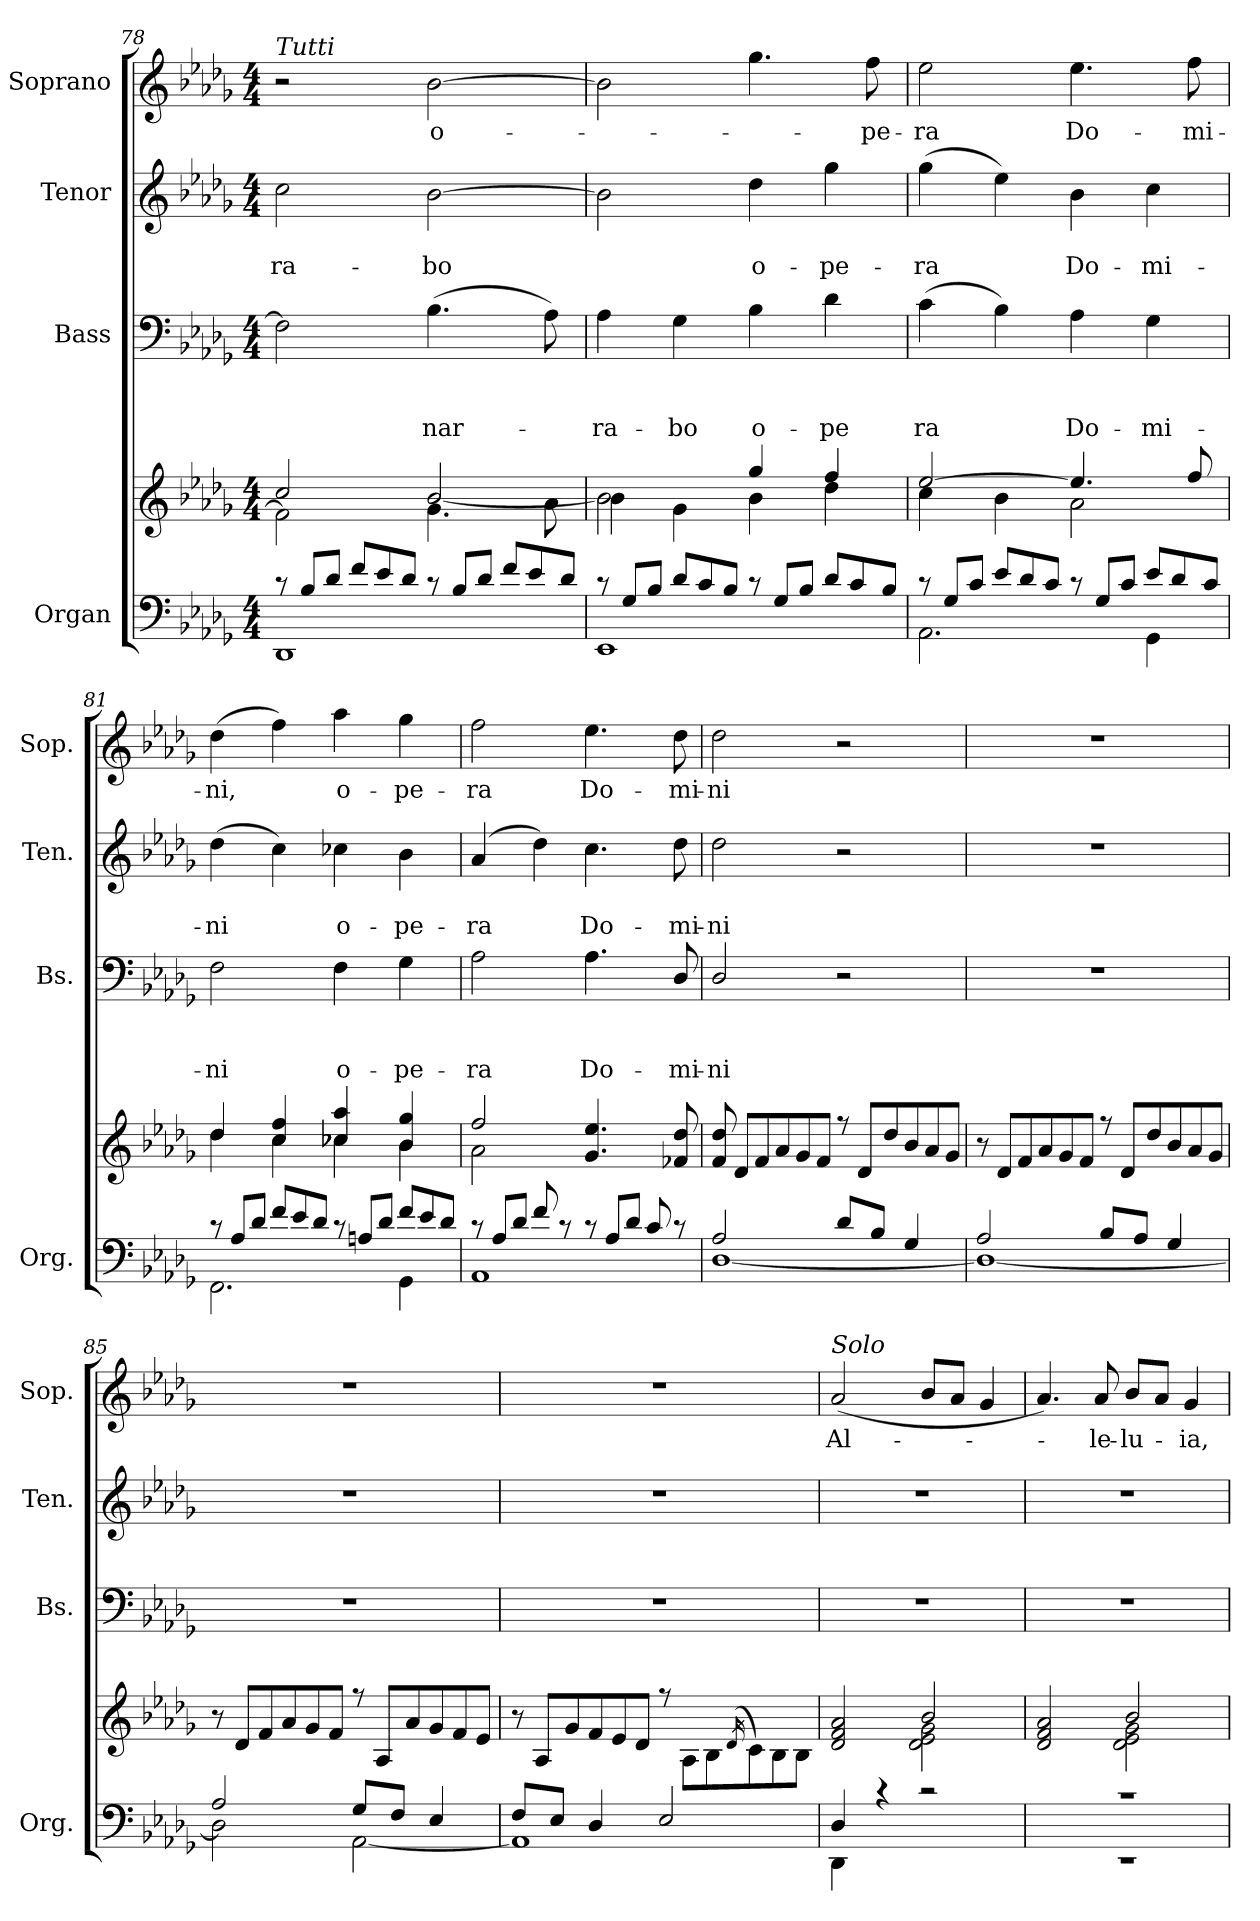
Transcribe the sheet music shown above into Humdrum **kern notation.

**kern	**kern	**kern	**text	**text	**text	**kern	**text	**text	**kern	**text
*part4	*part4	*part3	*part3	*part3	*part3	*part2	*part2	*part2	*part1	*part1
*staff5	*staff4	*staff3	*staff3	*staff3	*staff3	*staff2	*staff2	*staff2	*staff1	*staff1
*I"Organ	*	*I"Bass	*	*	*	*I"Tenor	*	*	*I"Soprano	*
*I'Org.	*	*I'Bs.	*	*	*	*I'Ten.	*	*	*I'Sop.	*
!!LO:LB:g=z
*clefF4	*clefG2	*clefF4	*	*	*	*clefG2	*	*	*clefG2	*
*	*	*	*	*	*	*ITrd7c12	*	*	*	*
*k[b-e-a-d-g-]	*k[b-e-a-d-g-]	*k[b-e-a-d-g-]	*	*	*	*k[b-e-a-d-g-]	*	*	*k[b-e-a-d-g-]	*
*D-:	*D-:	*D-:	*	*	*	*D-:	*	*	*D-:	*
*M4/4	*M4/4	*M4/4	*	*	*	*M4/4	*	*	*M4/4	*
*Xtuplet	*	*	*	*	*	*	*	*	*	*
=78	=78	=78	=78	=78	=78	=78	=78	=78	=78	=78
*^	*^	*	*	*	*	*	*	*	*	*
*	*^	*	*^	*	*	*	*	*	*	*	*	*
!	!	!	!	!	!	!	!	!	!	!	!	!	!LO:TX:a:i:t=Tutti	!
!	!	!	!	!	!	!	!	!	!	!	!	!LO:LY:b	!	!
12rc	1DD-	1ryy	2f\]	2cc/	1ryy	2F\]	.	.	.	2c\	.	-ra-	2r	.
12B-/L	.	.	.	.	.	.	.	.	.	.	.	.	.	.
12d-/J	.	.	.	.	.	.	.	.	.	.	.	.	.	.
12f/L	.	.	.	.	.	.	.	.	.	.	.	.	.	.
12e-/	.	.	.	.	.	.	.	.	.	.	.	.	.	.
12d-/J	.	.	.	.	.	.	.	.	.	.	.	.	.	.
!	!	!	!	!	!	!	!	!	!LO:LY:b	!	!	!LO:LY:b	!	!LO:LY:b
12rc	.	.	4.g-\	[>2b-/	.	(>4.B-\	.	.	nar-	[>2B-\	.	-bo	[>2b-\	o-
12B-/L	.	.	.	.	.	.	.	.	.	.	.	.	.	.
12d-/J	.	.	.	.	.	.	.	.	.	.	.	.	.	.
12f/L	.	.	.	.	.	.	.	.	.	.	.	.	.	.
12e-/	.	.	.	.	.	.	.	.	.	.	.	.	.	.
.	.	.	8a-\	.	.	8A-\)	.	.	.	.	.	.	.	.
12d-/J	.	.	.	.	.	.	.	.	.	.	.	.	.	.
=79	=79	=79	=79	=79	=79	=79	=79	=79	=79	=79	=79	=79	=79	=79
!	!	!	!	!	!	!	!	!	!LO:LY:b	!	!	!	!	!
12rc	1EE-	1ryy	1ryy	2b-\]	4b-\	4A-\	.	.	-ra-	2B-\]	.	.	2b-\]	.
12G-/L	.	.	.	.	.	.	.	.	.	.	.	.	.	.
12B-/J	.	.	.	.	.	.	.	.	.	.	.	.	.	.
!	!	!	!	!	!	!	!	!	!LO:LY:b	!	!	!	!	!
12d-/L	.	.	.	.	4g-\	4G-\	.	.	-bo	.	.	.	.	.
12c/	.	.	.	.	.	.	.	.	.	.	.	.	.	.
12B-/J	.	.	.	.	.	.	.	.	.	.	.	.	.	.
!	!	!	!	!	!	!	!	!	!LO:LY:b	!	!	!LO:LY:b	!	!
12rc	.	.	.	4b-\	4gg-/	4B-\	.	.	o-	4d-\	.	o-	4.gg-\	.
12G-/L	.	.	.	.	.	.	.	.	.	.	.	.	.	.
12B-/J	.	.	.	.	.	.	.	.	.	.	.	.	.	.
!	!	!	!	!	!	!	!	!	!LO:LY:b	!	!	!LO:LY:b	!	!
12d-/L	.	.	.	4dd-\	4ff/	4d-\	.	.	-pe	4g-\	.	-pe-	.	.
12c/	.	.	.	.	.	.	.	.	.	.	.	.	.	.
!	!	!	!	!	!	!	!	!	!	!	!	!	!	!LO:LY:b
.	.	.	.	.	.	.	.	.	.	.	.	.	8ff\	-pe-
12B-/J	.	.	.	.	.	.	.	.	.	.	.	.	.	.
=80	=80	=80	=80	=80	=80	=80	=80	=80	=80	=80	=80	=80	=80	=80
!	!	!	!	!	!	!	!	!	!LO:LY:b	!	!	!LO:LY:b	!	!LO:LY:b
12rc	2.AA-\	1ryy	1ryy	4cc\	[>2ee-/	(>4c\	.	.	ra	(>4g-\	.	-ra	2ee-\	-ra
12G-/L	.	.	.	.	.	.	.	.	.	.	.	.	.	.
12c/J	.	.	.	.	.	.	.	.	.	.	.	.	.	.
12e-/L	.	.	.	4b-\	.	4B-\)	.	.	.	4e-\)	.	.	.	.
12d-/	.	.	.	.	.	.	.	.	.	.	.	.	.	.
12c/J	.	.	.	.	.	.	.	.	.	.	.	.	.	.
!	!	!	!	!	!	!	!	!	!LO:LY:b	!	!	!LO:LY:b	!	!LO:LY:b
12rc	.	.	.	2a-\	4.ee-/]	4A-\	.	.	Do-	4B-\	.	Do-	4.ee-\	Do-
12G-/L	.	.	.	.	.	.	.	.	.	.	.	.	.	.
12c/J	.	.	.	.	.	.	.	.	.	.	.	.	.	.
!	!	!	!	!	!	!	!	!	!LO:LY:b	!	!	!LO:LY:b	!	!
12e-/L	4GG-\	.	.	.	.	4G-\	.	.	-mi-	4c\	.	-mi-	.	.
12d-/	.	.	.	.	.	.	.	.	.	.	.	.	.	.
!	!	!	!	!	!	!	!	!	!	!	!	!	!	!LO:LY:b
.	.	.	.	.	8ff/	.	.	.	.	.	.	.	8ff\	-mi-
12c/J	.	.	.	.	.	.	.	.	.	.	.	.	.	.
!!LO:LB:g=z
=81	=81	=81	=81	=81	=81	=81	=81	=81	=81	=81	=81	=81	=81	=81
!	!	!	!	!	!	!	!	!	!LO:LY:b	!	!	!LO:LY:b	!	!LO:LY:b
12rc	2.FF\	1ryy	1ryy	4dd-\	4dd-/	2F\	.	.	-ni	(>4d-\	.	-ni	(>4dd-\	-ni,
12A-/L	.	.	.	.	.	.	.	.	.	.	.	.	.	.
12d-/J	.	.	.	.	.	.	.	.	.	.	.	.	.	.
12f/L	.	.	.	4cc\	4cc/ 4ff/	.	.	.	.	4c\)	.	.	4ff\)	.
12e-/	.	.	.	.	.	.	.	.	.	.	.	.	.	.
12d-/J	.	.	.	.	.	.	.	.	.	.	.	.	.	.
!	!	!	!	!	!	!	!	!	!LO:LY:b	!	!	!LO:LY:b	!	!LO:LY:b
12rc	.	.	.	4cc-i\	4cc-i/ 4aa-/	4F\	.	.	o-	4c-i\	.	o-	4aa-\	o-
12An/L	.	.	.	.	.	.	.	.	.	.	.	.	.	.
12d-/J	.	.	.	.	.	.	.	.	.	.	.	.	.	.
!	!	!	!	!	!	!	!	!	!LO:LY:b	!	!	!LO:LY:b	!	!LO:LY:b
12f/L	4GG-\	.	.	4b-\	4b-/ 4gg-/	4G-\	.	.	-pe-	4B-\	.	-pe-	4gg-\	-pe-
12e-/	.	.	.	.	.	.	.	.	.	.	.	.	.	.
12d-/J	.	.	.	.	.	.	.	.	.	.	.	.	.	.
=82	=82	=82	=82	=82	=82	=82	=82	=82	=82	=82	=82	=82	=82	=82
!	!	!	!	!	!	!	!	!	!LO:LY:b	!	!	!LO:LY:b	!	!LO:LY:b
12rc	1AA-	1ryy	1ryy	2a-\	2ff/	2A-\	.	.	-ra	(>4A-/	.	-ra	2ff\	-ra
12A-/L	.	.	.	.	.	.	.	.	.	.	.	.	.	.
12d-/J	.	.	.	.	.	.	.	.	.	.	.	.	.	.
8f/	.	.	.	.	.	.	.	.	.	4d-\)	.	.	.	.
8rc	.	.	.	.	.	.	.	.	.	.	.	.	.	.
!	!	!	!	!	!	!	!	!	!LO:LY:b	!	!	!LO:LY:b	!	!LO:LY:b
12rc	.	.	.	2ryy	4.g-/ 4.ee-/	4.A-\	.	.	Do-	4.c\	.	Do-	4.ee-\	Do-
12A-/L	.	.	.	.	.	.	.	.	.	.	.	.	.	.
12d-/J	.	.	.	.	.	.	.	.	.	.	.	.	.	.
8c/	.	.	.	.	.	.	.	.	.	.	.	.	.	.
!	!	!	!	!	!	!	!	!	!LO:LY:b	!	!	!LO:LY:b	!	!LO:LY:b
8rc	.	.	.	.	8f-i/ 8dd-/	8D-/	.	.	-mi-	8d-\	.	-mi-	8dd-\	-mi-
=83	=83	=83	=83	=83	=83	=83	=83	=83	=83	=83	=83	=83	=83	=83
*	*	*	*	*	*Xtuplet	*	*	*	*	*	*	*	*	*
!	!	!	!	!	!	!	!	!	!LO:LY:b	!	!	!LO:LY:b	!	!LO:LY:b
2A-/	[<1D-	1ryy	1ryy	1ryy	12f/ 12dd-/	2D-/	.	.	-ni	2d-\	.	-ni	2dd-\	-ni
.	.	.	.	.	12d-/L	.	.	.	.	.	.	.	.	.
.	.	.	.	.	12f/	.	.	.	.	.	.	.	.	.
.	.	.	.	.	12a-/	.	.	.	.	.	.	.	.	.
.	.	.	.	.	12g-/	.	.	.	.	.	.	.	.	.
.	.	.	.	.	12f/J	.	.	.	.	.	.	.	.	.
8d-/L	.	.	.	.	12rff	2r	.	.	.	2r	.	.	2r	.
.	.	.	.	.	12d-/L	.	.	.	.	.	.	.	.	.
8B-/J	.	.	.	.	.	.	.	.	.	.	.	.	.	.
.	.	.	.	.	12dd-/	.	.	.	.	.	.	.	.	.
4G-/	.	.	.	.	12b-/	.	.	.	.	.	.	.	.	.
.	.	.	.	.	12a-/	.	.	.	.	.	.	.	.	.
.	.	.	.	.	12g-/J	.	.	.	.	.	.	.	.	.
!!LO:PB:g=z
=84	=84	=84	=84	=84	=84	=84	=84	=84	=84	=84	=84	=84	=84	=84
2A-/	1D-_	1ryy	1ryy	1ryy	12r	1r	.	.	.	1r	.	.	1r	.
.	.	.	.	.	12d-/L	.	.	.	.	.	.	.	.	.
.	.	.	.	.	12f/	.	.	.	.	.	.	.	.	.
.	.	.	.	.	12a-/	.	.	.	.	.	.	.	.	.
.	.	.	.	.	12g-/	.	.	.	.	.	.	.	.	.
.	.	.	.	.	12f/J	.	.	.	.	.	.	.	.	.
8B-/L	.	.	.	.	12rff	.	.	.	.	.	.	.	.	.
.	.	.	.	.	12d-/L	.	.	.	.	.	.	.	.	.
8A-/J	.	.	.	.	.	.	.	.	.	.	.	.	.	.
.	.	.	.	.	12dd-/	.	.	.	.	.	.	.	.	.
4G-/	.	.	.	.	12b-/	.	.	.	.	.	.	.	.	.
.	.	.	.	.	12a-/	.	.	.	.	.	.	.	.	.
.	.	.	.	.	12g-/J	.	.	.	.	.	.	.	.	.
=85	=85	=85	=85	=85	=85	=85	=85	=85	=85	=85	=85	=85	=85	=85
2A-/	2D-\]	1ryy	1ryy	1ryy	12r	1r	.	.	.	1r	.	.	1r	.
.	.	.	.	.	12d-/L	.	.	.	.	.	.	.	.	.
.	.	.	.	.	12f/	.	.	.	.	.	.	.	.	.
.	.	.	.	.	12a-/	.	.	.	.	.	.	.	.	.
.	.	.	.	.	12g-/	.	.	.	.	.	.	.	.	.
.	.	.	.	.	12f/J	.	.	.	.	.	.	.	.	.
8G-/L	[<2AA-\	.	.	.	12rff	.	.	.	.	.	.	.	.	.
.	.	.	.	.	12A-/L	.	.	.	.	.	.	.	.	.
8F/J	.	.	.	.	.	.	.	.	.	.	.	.	.	.
.	.	.	.	.	12a-/	.	.	.	.	.	.	.	.	.
4E-/	.	.	.	.	12g-/	.	.	.	.	.	.	.	.	.
.	.	.	.	.	12f/	.	.	.	.	.	.	.	.	.
.	.	.	.	.	12e-/J	.	.	.	.	.	.	.	.	.
=86	=86	=86	=86	=86	=86	=86	=86	=86	=86	=86	=86	=86	=86	=86
8F/L	1AA-]	1ryy	1ryy	1ryy	12r	1r	.	.	.	1r	.	.	1r	.
.	.	.	.	.	12A-/L	.	.	.	.	.	.	.	.	.
8E-/J	.	.	.	.	.	.	.	.	.	.	.	.	.	.
.	.	.	.	.	12g-/	.	.	.	.	.	.	.	.	.
4D-/	.	.	.	.	12f/	.	.	.	.	.	.	.	.	.
.	.	.	.	.	12e-/	.	.	.	.	.	.	.	.	.
.	.	.	.	.	12d-/J	.	.	.	.	.	.	.	.	.
2E-/	.	.	.	.	12rff	.	.	.	.	.	.	.	.	.
.	.	.	.	.	12A-\L	.	.	.	.	.	.	.	.	.
.	.	.	.	.	12B-\	.	.	.	.	.	.	.	.	.
.	.	.	.	.	(<16qd-/	.	.	.	.	.	.	.	.	.
.	.	.	.	.	12c\)	.	.	.	.	.	.	.	.	.
.	.	.	.	.	12B-\	.	.	.	.	.	.	.	.	.
.	.	.	.	.	12B-\J	.	.	.	.	.	.	.	.	.
!!LO:LB:g=z
=87	=87	=87	=87	=87	=87	=87	=87	=87	=87	=87	=87	=87	=87	=87
!	!	!	!	!	!	!	!	!	!	!	!	!	!LO:TX:a:i:t=Solo	!
!	!	!	!	!	!	!	!	!	!	!	!	!	!	!LO:LY:b
4D-/	4DD-\	1ryy	1ryy	2ryy	2d-/ 2f/ 2a-/	1r	.	.	.	1r	.	.	(<2a-/	Al-
4rc	2.ryy	.	.	.	.	.	.	.	.	.	.	.	.	.
2rc	.	.	.	2d-\ 2e-\ 2g-\	2b-/	.	.	.	.	.	.	.	8b-/L	.
.	.	.	.	.	.	.	.	.	.	.	.	.	8a-/J	.
.	.	.	.	.	.	.	.	.	.	.	.	.	4g-/	.
=88	=88	=88	=88	=88	=88	=88	=88	=88	=88	=88	=88	=88	=88	=88
1rc	1rEE	1ryy	1ryy	2ryy	2d-/ 2f/ 2a-/	1r	.	.	.	1r	.	.	4.a-/)	.
!	!	!	!	!	!	!	!	!	!	!	!	!	!	!LO:LY:b
.	.	.	.	.	.	.	.	.	.	.	.	.	8a-/	-le-
!	!	!	!	!	!	!	!	!	!	!	!	!	!	!LO:LY:b
.	.	.	.	2d-\ 2e-\ 2g-\	2b-/	.	.	.	.	.	.	.	8b-/L	-lu-
.	.	.	.	.	.	.	.	.	.	.	.	.	8a-/J	.
!	!	!	!	!	!	!	!	!	!	!	!	!	!	!LO:LY:b
.	.	.	.	.	.	.	.	.	.	.	.	.	4g-/	-ia,
*v	*v	*v	*	*	*	*	*	*	*	*	*	*	*	*
*	*v	*v	*v	*	*	*	*	*	*	*	*	*
=	=	=	=	=	=	=	=	=	=	=
*-	*-	*-	*-	*-	*-	*-	*-	*-	*-	*-
